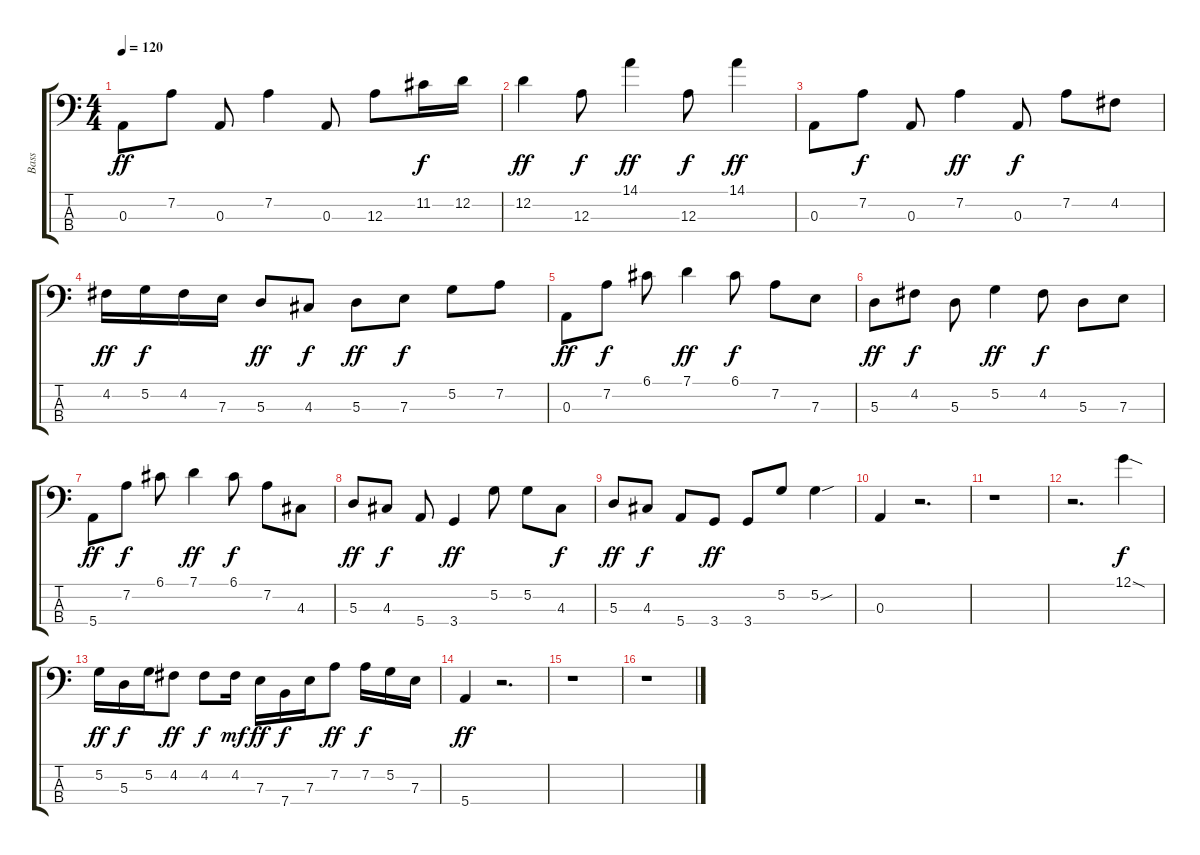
\track ("Bass" "Bass") {instrument electricbassfinger}
\staff {score tabs}
\tuning (G2 D2 A1 E1) {hide}
\ts (4 4)
\tempo 120
\clef f4
\ks c
0.3.8{dy ff} 7.2.8 0.3.8 7.2.4 0.3.8 12.3.8 11.2.16{dy f} 12.2.16 |
12.2.4{dy ff} 12.3.8{dy f} 14.1.4{dy ff} 12.3.8{dy f} 14.1.4{dy ff} |
0.3.8 7.2.8{dy f} 0.3.8 7.2.4{dy ff} 0.3.8{dy f} 7.2.8 4.2.8 |
4.2.16{dy ff} 5.2.16{dy f} 4.2.16 7.3.16 5.3.8{dy ff} 4.3.8{dy f} 5.3.8{dy ff} 7.3.8{dy f} 5.2.8 7.2.8 |
0.3.8{dy ff} 7.2.8{dy f} 6.1.8 7.1.4{dy ff} 6.1.8{dy f} 7.2.8 7.3.8 |
5.3.8{dy ff} 4.2.8{dy f} 5.3.8 5.2.4{dy ff} 4.2.8{dy f} 5.3.8 7.3.8 |
5.4.8{dy ff} 7.2.8{dy f} 6.1.8 7.1.4{dy ff} 6.1.8{dy f} 7.2.8 4.3.8 |
5.3.8{dy ff} 4.3.8{dy f} 5.4.8 3.4.4{dy ff} 5.2.8 5.2.8 4.3.8{dy f} |
5.3.8{dy ff} 4.3.8{dy f} 5.4.8 3.4.8{dy ff} 3.4.8 5.2.8 5.2{sou}.4 |
0.3.4 r.2{d} |
r.1 |
r.2{d} 12.1{sod}.4{dy f} |
5.2.16{dy ff} 5.3.16{dy f} 5.2.16 4.2.8{dy ff} 4.2.8{dy f} 4.2.16{dy mf} 7.3.16{dy ff} 7.4.16{dy f} 7.3.16 7.2.8{dy ff} 7.2.16{dy f} 5.2.16 7.3.16 |
5.4.4{dy ff} r.2{d} |
r.1 |
r.1
